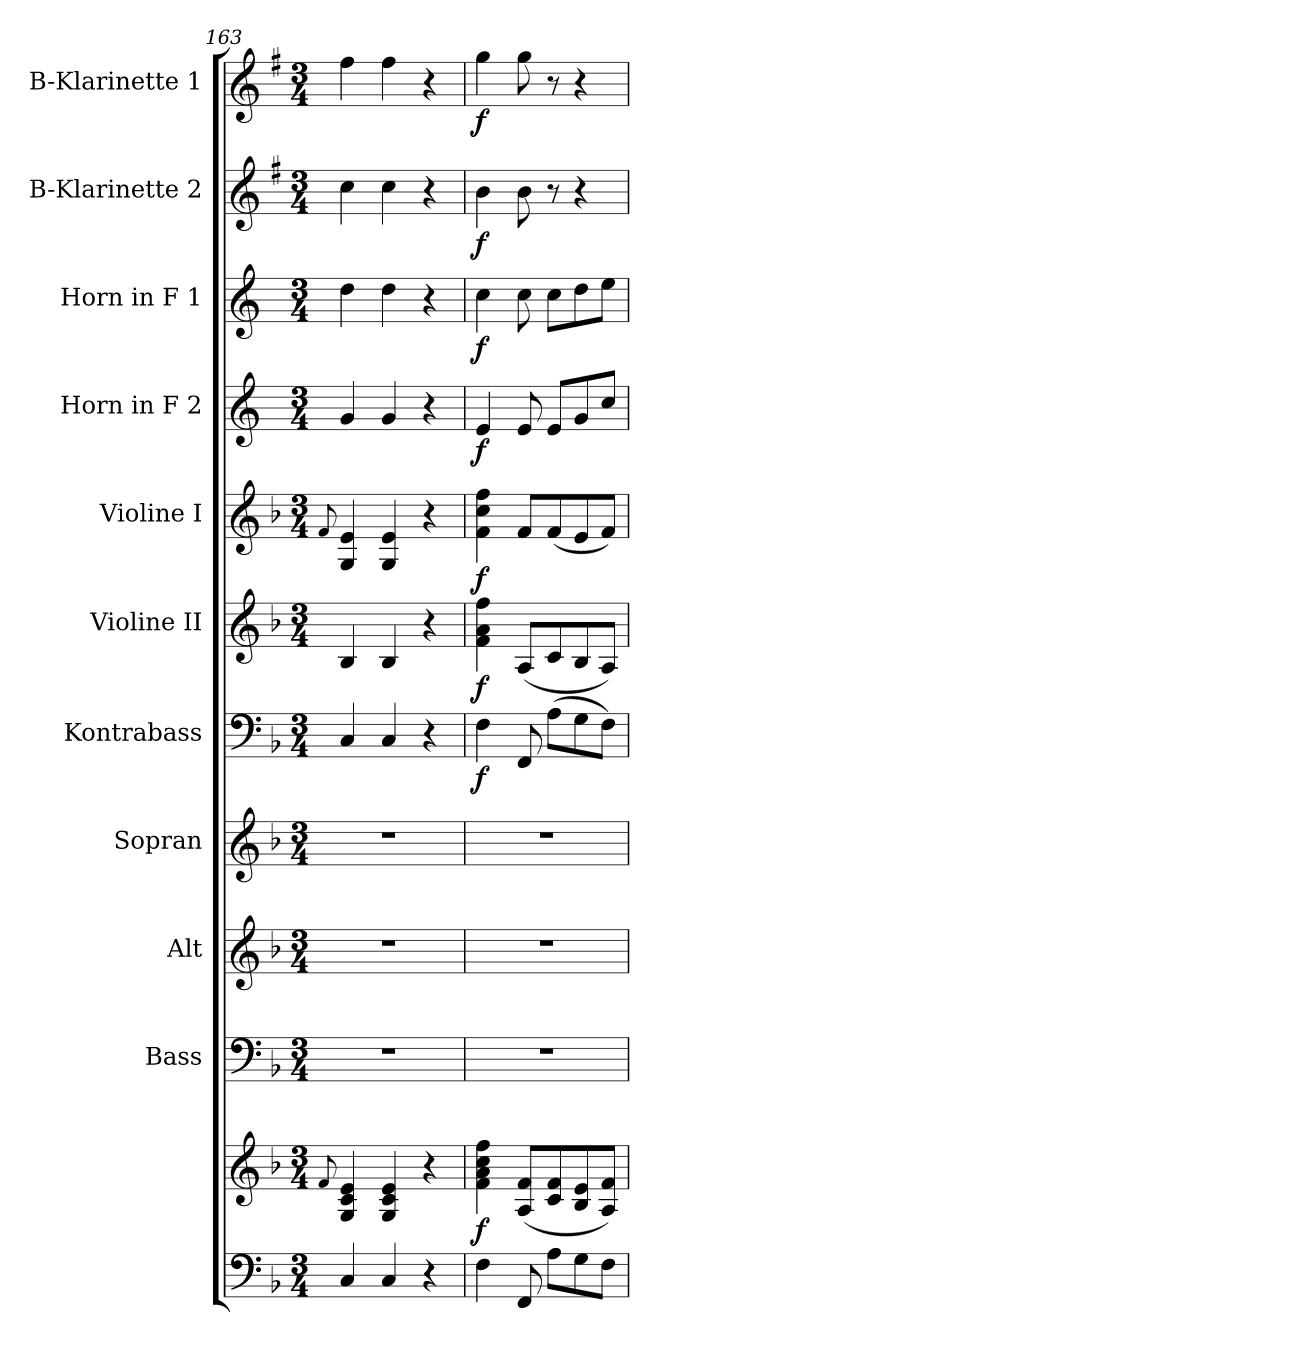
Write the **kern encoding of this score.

**kern	**kern	**dynam	**kern	**kern	**kern	**kern	**dynam	**kern	**dynam	**kern	**dynam	**kern	**dynam	**kern	**dynam	**kern	**dynam	**kern	**dynam
*part11	*part11	*part11	*part10	*part9	*part8	*part7	*part7	*part6	*part6	*part5	*part5	*part4	*part4	*part3	*part3	*part2	*part2	*part1	*part1
*staff12	*staff11	*staff11/12	*staff10	*staff9	*staff8	*staff7	*staff7	*staff6	*staff6	*staff5	*staff5	*staff4	*staff4	*staff3	*staff3	*staff2	*staff2	*staff1	*staff1
*	*	*	*I"Bass	*I"Alt	*I"Sopran	*I"Kontrabass	*	*I"Violine II	*	*I"Violine I	*	*I"Horn in F 2	*	*I"Horn in F 1	*	*I"B-Klarinette 2	*	*I"B-Klarinette 1	*
*	*	*	*I'B.	*I'A.	*I'S.	*I'Kb.	*	*I'Vl. II	*	*I'Vl. I	*	*	*	*	*	*I'B Kl. 2	*	*I'B Kl. 1	*
*clefF4	*clefG2	*	*clefF4	*clefG2	*clefG2	*clefF4	*	*clefG2	*	*clefG2	*	*clefG2	*	*clefG2	*	*clefG2	*	*clefG2	*
*	*	*	*	*	*	*ITrd7c12	*	*	*	*	*	*ITrd4c7	*	*ITrd4c7	*	*ITrd1c2	*	*ITrd1c2	*
*k[b-]	*k[b-]	*	*k[b-]	*k[b-]	*k[b-]	*k[b-]	*	*k[b-]	*	*k[b-]	*	*k[b-]	*	*k[b-]	*	*k[b-]	*	*k[b-]	*
*F:	*F:	*	*F:	*F:	*F:	*F:	*	*F:	*	*F:	*	*F:	*	*F:	*	*F:	*	*F:	*
*M3/4	*M3/4	*	*M3/4	*M3/4	*M3/4	*M3/4	*	*M3/4	*	*M3/4	*	*M3/4	*	*M3/4	*	*M3/4	*	*M3/4	*
=163	=163	=163	=163	=163	=163	=163	=163	=163	=163	=163	=163	=163	=163	=163	=163	=163	=163	=163	=163
.	8qqf/	.	.	.	.	.	.	.	.	8qqf/	.	.	.	.	.	.	.	.	.
4C/	4G/ 4c/ 4e/	.	2.r	2.r	2.r	4CC/	.	4B-/	.	4G/ 4e/	.	4c/	.	4g\	.	4b-\	.	4ee\	.
4C/	4G/ 4c/ 4e/	.	.	.	.	4CC/	.	4B-/	.	4G/ 4e/	.	4c/	.	4g\	.	4b-\	.	4ee\	.
4r	4r	.	.	.	.	4r	.	4r	.	4r	.	4r	.	4r	.	4r	.	4r	.
=164	=164	=164	=164	=164	=164	=164	=164	=164	=164	=164	=164	=164	=164	=164	=164	=164	=164	=164	=164
!	!	!LO:DY:b	!	!	!	!	!LO:DY:b	!	!LO:DY:b	!	!LO:DY:b	!	!LO:DY:b	!	!LO:DY:b	!	!LO:DY:b	!	!LO:DY:b
4F\	4f\ 4a\ 4cc\ 4ff\	f	2.r	2.r	2.r	4FF\	f	4f\ 4a\ 4ff\	f	4f\ 4cc\ 4ff\	f	4A/	f	4f\	f	4a\	f	4ff\	f
8FF/	(<8A/ 8f/L	.	.	.	.	8FFF/	.	(<8A/L	.	8f/L	.	8A/	.	8f\	.	8a\	.	8ff\	.
8A\L	8c/ 8f/	.	.	.	.	(>8AA\L	.	8c/	.	(<8f/	.	8A/L	.	8f\L	.	8r	.	8r	.
8G\	8B-/ 8e/	.	.	.	.	8GG\	.	8B-/	.	8e/	.	8c/	.	8g\	.	4r	.	4r	.
8F\J	8A/ 8f/J)	.	.	.	.	8FF\J)	.	8A/J)	.	8f/J)	.	8f/J	.	8a\J	.	.	.	.	.
=	=	=	=	=	=	=	=	=	=	=	=	=	=	=	=	=	=	=	=
*-	*-	*-	*-	*-	*-	*-	*-	*-	*-	*-	*-	*-	*-	*-	*-	*-	*-	*-	*-
